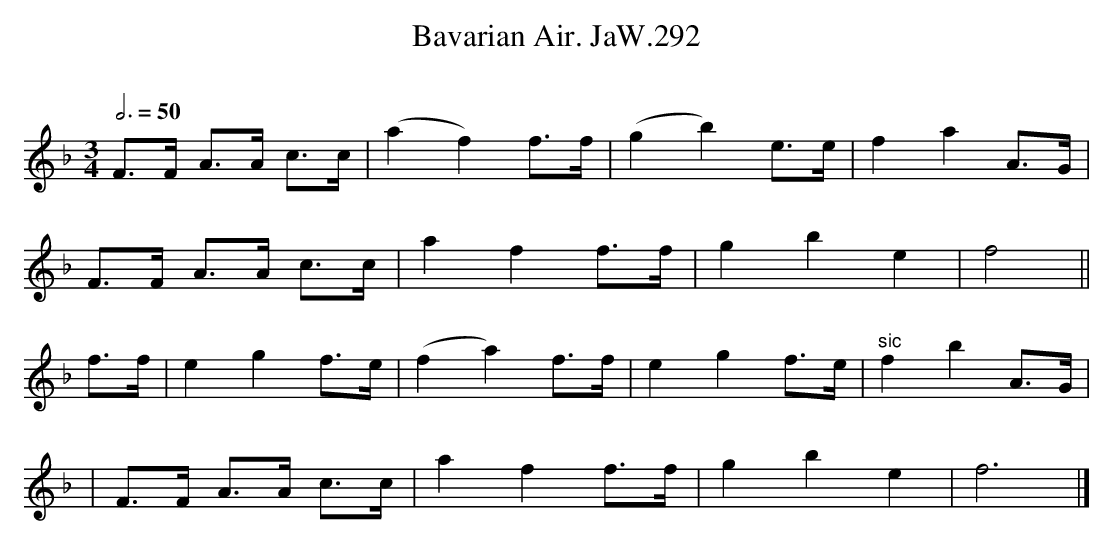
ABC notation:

X:1
T:Bavarian Air. JaW.292
M:3/4
L:1/8
Q:3/4=50
O:
K:F
F>F A>A c>c|(a2f2) f>f|(g2b2) e>e|f2a2 A>G|
F>F A>A c>c|a2f2 f>f|g2b2e2|f4||
f>f|e2g2 f>e|(f2a2) f>f|e2g2 f>e|"sic"f2b2A>G|
|F>F A>A c>c|a2f2 f>f|g2b2e2|f6|]
